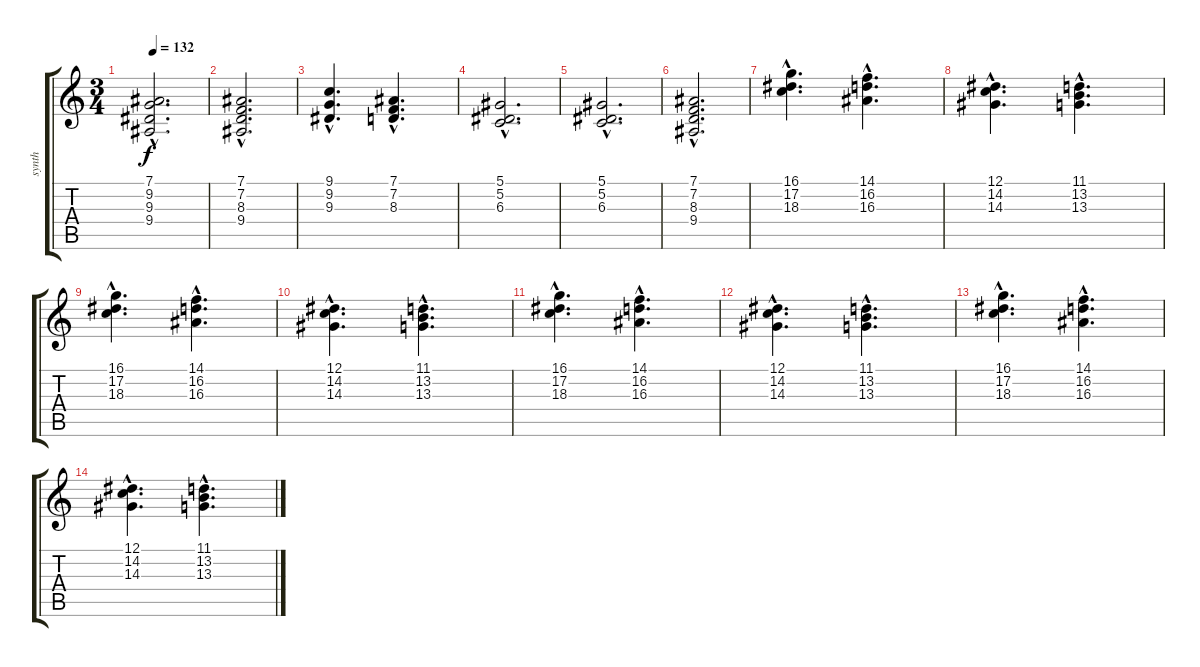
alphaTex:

\track ("synth" "synth") {instrument stringensemble1}
\staff {score tabs}
\tuning (Eb4 Bb3 Gb3 Db3 Ab2 Eb2) {hide}
\ts (3 4)
\tempo 132
\clef g2
\ks c
(7.1{hac} 9.2{hac} 9.3{hac} 9.4{hac}).2{d dy f} |
(7.1{hac} 7.2{hac} 8.3{hac} 9.4{hac}).2{d} |
(9.1{hac} 9.2{hac} 9.3{hac}).4{d} (7.1{hac} 7.2{hac} 8.3{hac}).4{d} |
(5.1{hac} 5.2{hac} 6.3{hac}).2{d} |
(5.1{hac} 5.2{hac} 6.3{hac}).2{d} |
(7.1{hac} 7.2{hac} 8.3{hac} 9.4{hac}).2{d} |
(16.1{hac} 17.2{hac} 18.3{hac}).4{d} (14.1{hac} 16.2{hac} 16.3{hac}).4{d} |
(12.1{hac} 14.2{hac} 14.3{hac}).4{d} (11.1{hac} 13.2{hac} 13.3{hac}).4{d} |
(16.1{hac} 17.2{hac} 18.3{hac}).4{d} (14.1{hac} 16.2{hac} 16.3{hac}).4{d} |
(12.1{hac} 14.2{hac} 14.3{hac}).4{d} (11.1{hac} 13.2{hac} 13.3{hac}).4{d} |
(16.1{hac} 17.2{hac} 18.3{hac}).4{d} (14.1{hac} 16.2{hac} 16.3{hac}).4{d} |
(12.1{hac} 14.2{hac} 14.3{hac}).4{d} (11.1{hac} 13.2{hac} 13.3{hac}).4{d} |
(16.1{hac} 17.2{hac} 18.3{hac}).4{d} (14.1{hac} 16.2{hac} 16.3{hac}).4{d} |
(12.1{hac} 14.2{hac} 14.3{hac}).4{d} (11.1{hac} 13.2{hac} 13.3{hac}).4{d}
